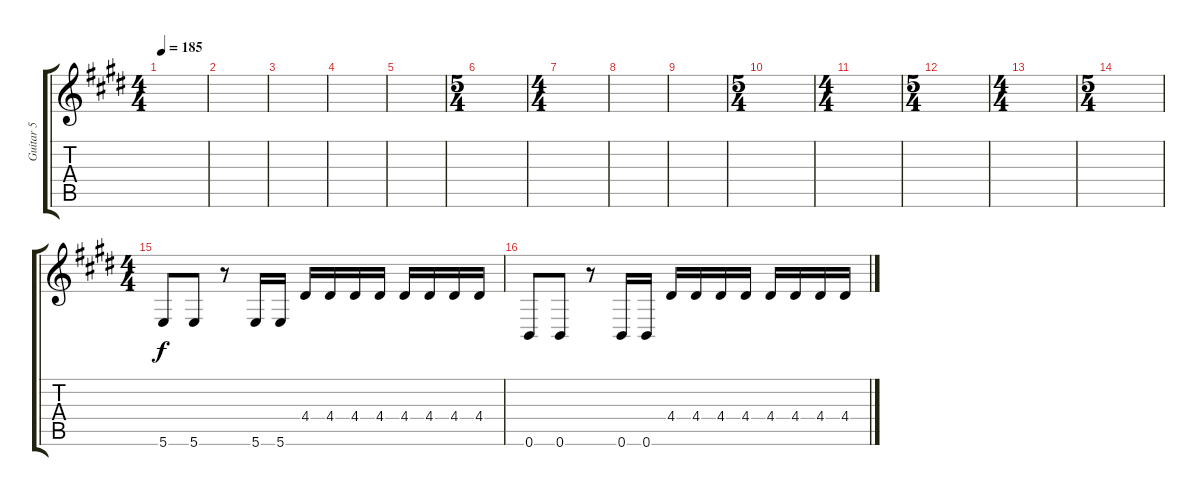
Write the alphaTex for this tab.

\track ("Guitar 5" "Guitar 5") {instrument overdrivenguitar}
\staff {score tabs}
\tuning (Db4 Ab3 E3 B2 Gb2 B1) {hide}
\ts (4 4)
\tempo 185
\clef g2
\ks e
|
|
|
|
|
\ts (5 4)
|
\ts (4 4)
|
|
|
\ts (5 4)
|
\ts (4 4)
|
\ts (5 4)
|
\ts (4 4)
|
\ts (5 4)
|
\ts (4 4)
5.6.8 5.6.8 r.8 5.6.16 5.6.16 4.4.16 4.4.16 4.4.16 4.4.16 4.4.16 4.4.16 4.4.16 4.4.16 |
0.6.8 0.6.8 r.8 0.6.16 0.6.16 4.4.16 4.4.16 4.4.16 4.4.16 4.4.16 4.4.16 4.4.16 4.4.16
